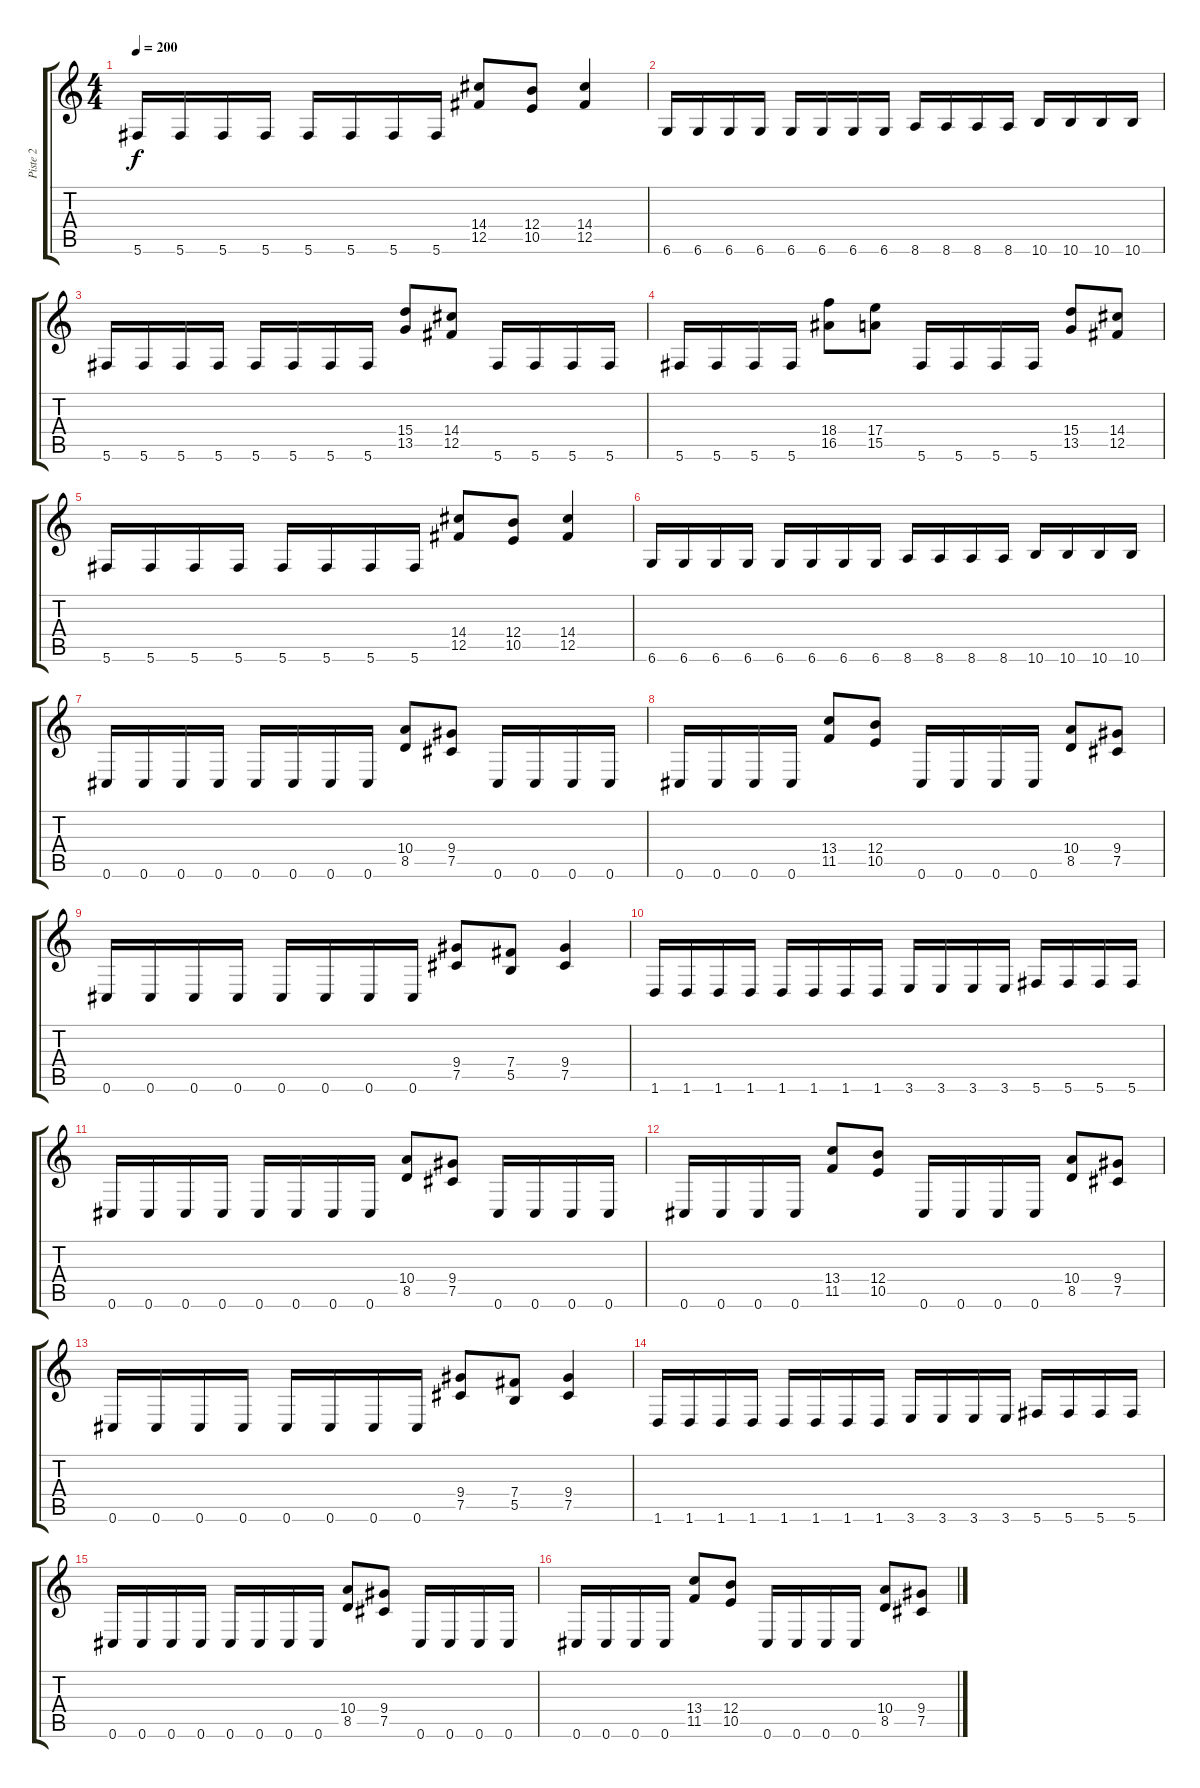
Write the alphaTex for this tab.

\track ("Piste 2" "Piste 2") {instrument distortionguitar}
\staff {score tabs}
\tuning (Db4 Ab3 E3 B2 Gb2 Db2) {hide}
\ts (4 4)
\tempo 200
\clef g2
\ks c
5.6.16{dy f} 5.6.16 5.6.16 5.6.16 5.6.16 5.6.16 5.6.16 5.6.16 (14.4 12.5).8 (12.4 10.5).8 (14.4 12.5).4 |
6.6.16 6.6.16 6.6.16 6.6.16 6.6.16 6.6.16 6.6.16 6.6.16 8.6.16 8.6.16 8.6.16 8.6.16 10.6.16 10.6.16 10.6.16 10.6.16 |
5.6.16 5.6.16 5.6.16 5.6.16 5.6.16 5.6.16 5.6.16 5.6.16 (15.4 13.5).8 (14.4 12.5).8 5.6.16 5.6.16 5.6.16 5.6.16 |
5.6.16 5.6.16 5.6.16 5.6.16 (18.4 16.5).8 (17.4 15.5).8 5.6.16 5.6.16 5.6.16 5.6.16 (15.4 13.5).8 (14.4 12.5).8 |
5.6.16 5.6.16 5.6.16 5.6.16 5.6.16 5.6.16 5.6.16 5.6.16 (14.4 12.5).8 (12.4 10.5).8 (14.4 12.5).4 |
6.6.16 6.6.16 6.6.16 6.6.16 6.6.16 6.6.16 6.6.16 6.6.16 8.6.16 8.6.16 8.6.16 8.6.16 10.6.16 10.6.16 10.6.16 10.6.16 |
0.6.16 0.6.16 0.6.16 0.6.16 0.6.16 0.6.16 0.6.16 0.6.16 (10.4 8.5).8 (9.4 7.5).8 0.6.16 0.6.16 0.6.16 0.6.16 |
0.6.16 0.6.16 0.6.16 0.6.16 (13.4 11.5).8 (12.4 10.5).8 0.6.16 0.6.16 0.6.16 0.6.16 (10.4 8.5).8 (9.4 7.5).8 |
0.6.16 0.6.16 0.6.16 0.6.16 0.6.16 0.6.16 0.6.16 0.6.16 (9.4 7.5).8 (7.4 5.5).8 (9.4 7.5).4 |
1.6.16 1.6.16 1.6.16 1.6.16 1.6.16 1.6.16 1.6.16 1.6.16 3.6.16 3.6.16 3.6.16 3.6.16 5.6.16 5.6.16 5.6.16 5.6.16 |
0.6.16 0.6.16 0.6.16 0.6.16 0.6.16 0.6.16 0.6.16 0.6.16 (10.4 8.5).8 (9.4 7.5).8 0.6.16 0.6.16 0.6.16 0.6.16 |
0.6.16 0.6.16 0.6.16 0.6.16 (13.4 11.5).8 (12.4 10.5).8 0.6.16 0.6.16 0.6.16 0.6.16 (10.4 8.5).8 (9.4 7.5).8 |
0.6.16 0.6.16 0.6.16 0.6.16 0.6.16 0.6.16 0.6.16 0.6.16 (9.4 7.5).8 (7.4 5.5).8 (9.4 7.5).4 |
1.6.16 1.6.16 1.6.16 1.6.16 1.6.16 1.6.16 1.6.16 1.6.16 3.6.16 3.6.16 3.6.16 3.6.16 5.6.16 5.6.16 5.6.16 5.6.16 |
0.6.16 0.6.16 0.6.16 0.6.16 0.6.16 0.6.16 0.6.16 0.6.16 (10.4 8.5).8 (9.4 7.5).8 0.6.16 0.6.16 0.6.16 0.6.16 |
0.6.16 0.6.16 0.6.16 0.6.16 (13.4 11.5).8 (12.4 10.5).8 0.6.16 0.6.16 0.6.16 0.6.16 (10.4 8.5).8 (9.4 7.5).8
